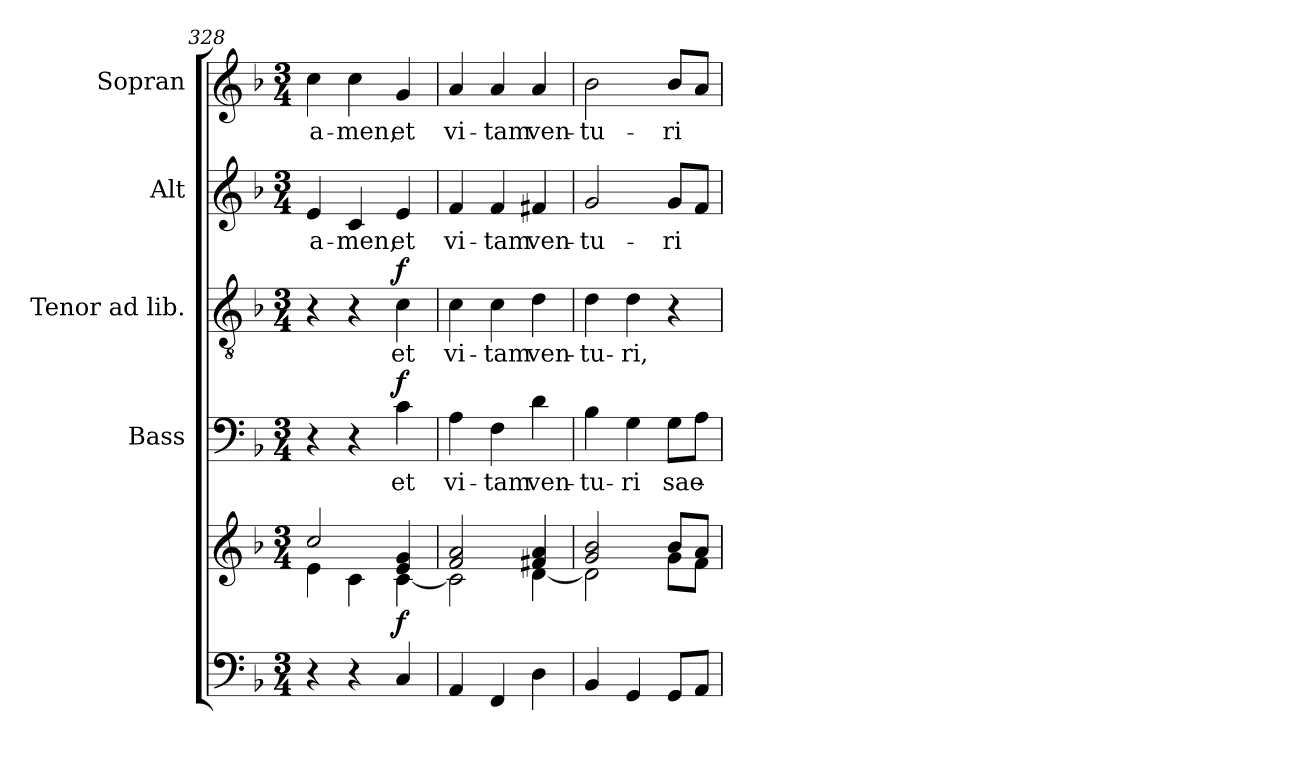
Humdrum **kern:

**kern	**kern	**dynam	**kern	**text	**dynam	**kern	**text	**dynam	**kern	**text	**kern	**text
*part5	*part5	*part5	*part4	*part4	*part4	*part3	*part3	*part3	*part2	*part2	*part1	*part1
*staff6	*staff5	*staff5/6	*staff4	*staff4	*staff4	*staff3	*staff3	*staff3	*staff2	*staff2	*staff1	*staff1
*	*	*	*I"Bass	*	*	*I"Tenor ad lib.	*	*	*I"Alt	*	*I"Sopran	*
*	*	*	*I'B.	*	*	*I'T.	*	*	*I'A.	*	*I'S.	*
*clefF4	*clefG2	*	*clefF4	*	*	*clefGv2	*	*	*clefG2	*	*clefG2	*
*k[b-]	*k[b-]	*	*k[b-]	*	*	*k[b-]	*	*	*k[b-]	*	*k[b-]	*
*F:	*F:	*	*F:	*	*	*F:	*	*	*F:	*	*F:	*
*M3/4	*M3/4	*	*M3/4	*	*	*M3/4	*	*	*M3/4	*	*M3/4	*
=328	=328	=328	=328	=328	=328	=328	=328	=328	=328	=328	=328	=328
*	*^	*	*	*	*	*	*	*	*	*	*	*
!	!	!	!	!	!	!	!	!	!	!	!LO:LY:b	!	!LO:LY:b
4r	2cc/	4e\	.	4r	.	.	4r	.	.	4e/	a-	4cc\	a-
!	!	!	!	!	!	!	!	!	!	!	!LO:LY:b	!	!LO:LY:b
4r	.	4c\	.	4r	.	.	4r	.	.	4c/	-men,	4cc\	-men,
!	!	!	!LO:DY:b	!	!LO:LY:b	!LO:DY:a	!	!LO:LY:b	!LO:DY:a	!	!LO:LY:b	!	!LO:LY:b
4C/	4e/ 4g/	[<4c\	f	4c\	et	f	4c\	et	f	4e/	et	4g/	et
=329	=329	=329	=329	=329	=329	=329	=329	=329	=329	=329	=329	=329	=329
!	!	!	!	!	!LO:LY:b	!	!	!LO:LY:b	!	!	!LO:LY:b	!	!LO:LY:b
4AA/	2f/ 2a/	2c\]	.	4A\	vi-	.	4c\	vi-	.	4f/	vi-	4a/	vi-
!	!	!	!	!	!LO:LY:b	!	!	!LO:LY:b	!	!	!LO:LY:b	!	!LO:LY:b
4FF/	.	.	.	4F\	-tam	.	4c\	-tam	.	4f/	-tam	4a/	-tam
!	!	!	!	!	!LO:LY:b	!	!	!LO:LY:b	!	!	!LO:LY:b	!	!LO:LY:b
4D\	4f#X/ 4a/	[<4d\	.	4d\	ven-	.	4d\	ven-	.	4f#X/	ven-	4a/	ven-
=330	=330	=330	=330	=330	=330	=330	=330	=330	=330	=330	=330	=330	=330
!	!	!	!	!	!LO:LY:b	!	!	!LO:LY:b	!	!	!LO:LY:b	!	!LO:LY:b
4BB-/	2g/ 2b-/	2d\]	.	4B-\	-tu-	.	4d\	-tu-	.	2g/	-tu-	2b-\	-tu-
!	!	!	!	!	!LO:LY:b	!	!	!LO:LY:b	!	!	!	!	!
4GG/	.	.	.	4G\	-ri	.	4d\	-ri,	.	.	.	.	.
!	!	!	!	!	!LO:LY:b	!	!	!	!	!	!LO:LY:b	!	!LO:LY:b
8GG/L	8b-/L	8g\L	.	8G\L	sae-	.	4r	.	.	8g/L	-ri	8b-/L	-ri
8AA/J	8a/J	8f\J	.	8A\J	.	.	.	.	.	8f/J	.	8a/J	.
*	*v	*v	*	*	*	*	*	*	*	*	*	*	*
=	=	=	=	=	=	=	=	=	=	=	=	=
*-	*-	*-	*-	*-	*-	*-	*-	*-	*-	*-	*-	*-
